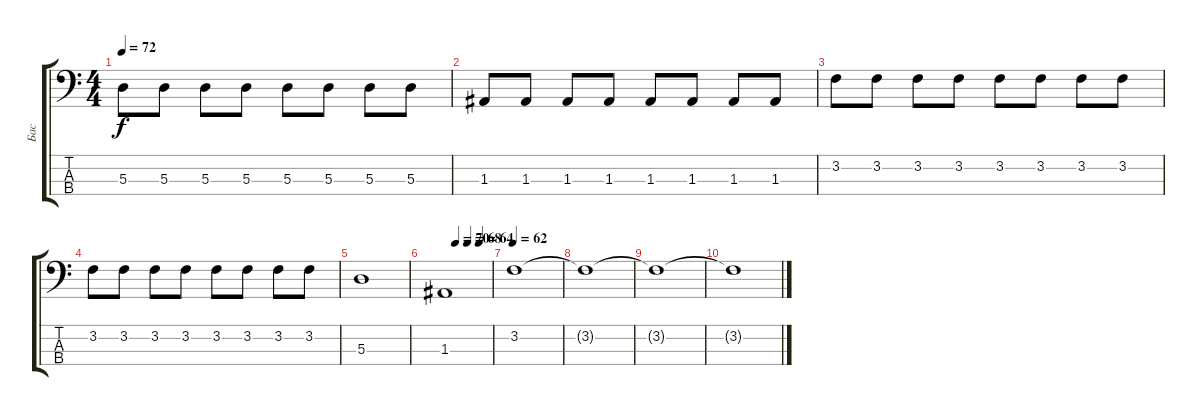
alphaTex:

\track ("Бас" "Бас") {instrument electricbassfinger}
\staff {score tabs}
\tuning (G2 D2 A1 E1) {hide}
\ts (4 4)
\tempo 72
\clef f4
\ks c
5.3.8{dy f} 5.3.8 5.3.8 5.3.8 5.3.8 5.3.8 5.3.8 5.3.8 |
1.3.8 1.3.8 1.3.8 1.3.8 1.3.8 1.3.8 1.3.8 1.3.8 |
3.2.8 3.2.8 3.2.8 3.2.8 3.2.8 3.2.8 3.2.8 3.2.8 |
3.2.8 3.2.8 3.2.8 3.2.8 3.2.8 3.2.8 3.2.8 3.2.8 |
5.3.1 |
\tempo (70 0.25)
\tempo (68 0.5)
\tempo (64 0.75)
1.3.1 |
\tempo 62
3.2.1 |
3.2{t}.1 |
3.2{t}.1 |
3.2{t}.1
